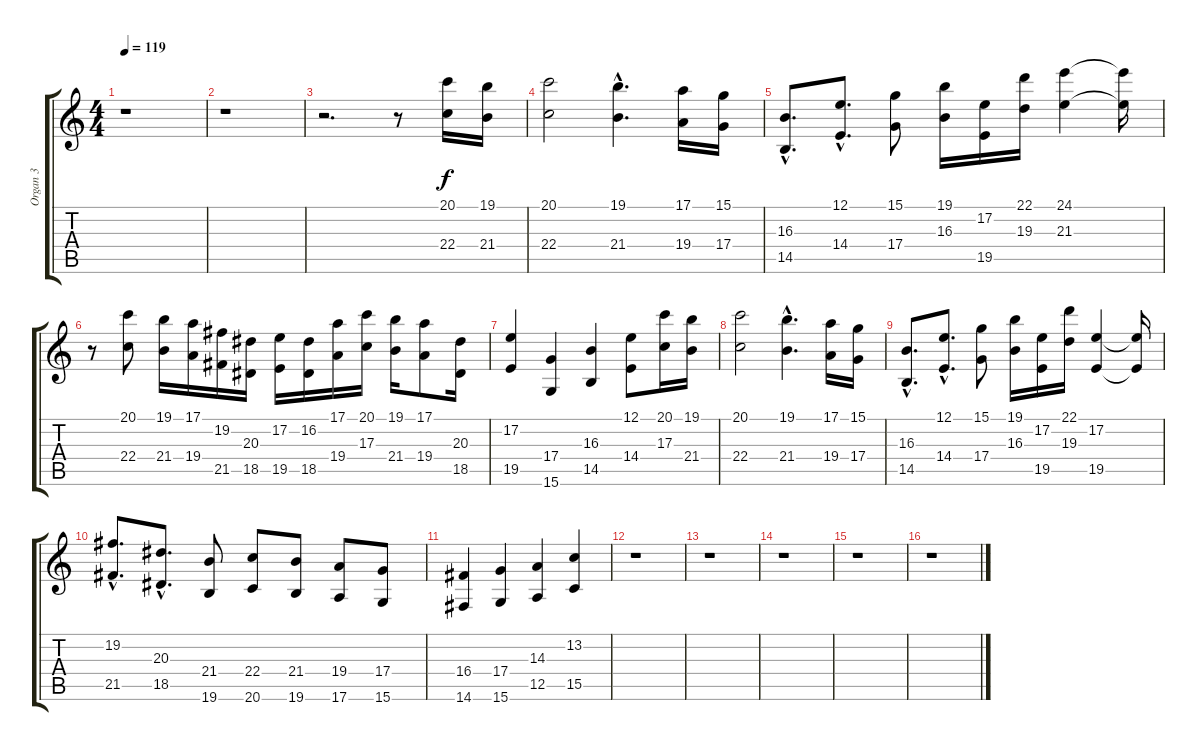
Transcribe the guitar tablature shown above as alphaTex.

\track ("Organ 3" "Organ 3") {instrument churchorgan}
\staff {score tabs}
\tuning (E4 B3 G3 D3 A2 E2) {hide}
\ts (4 4)
\tempo 119
\clef g2
\ks c
r.1{dy f} |
r.1 |
r.2{d} r.8 (20.1 22.4).16 (19.1 21.4).16 |
(20.1 22.4).2 (19.1{hac} 21.4{hac}).4{d} (17.1 19.4).16 (15.1 17.4).16 |
(16.3{hac} 14.5{hac}).8{d} (12.1{hac} 14.4{hac}).8{d} (15.1 17.4).8 (19.1 16.3).16 (17.2 19.5).16 (22.1 19.3).16 (24.1 21.3).4 (24.1{t} 21.3{t}).16 |
r.8 (20.1 22.4).8 (19.1 21.4).16 (17.1 19.4).16 (19.2 21.5).16 (20.3 18.5).16 (17.2 19.5).16 (16.2 18.5).16 (17.1 19.4).16 (20.1 17.3).16 (19.1 21.4).16 (17.1 19.4).8 (20.3 18.5).16 |
(17.2 19.5).4 (17.4 15.6).4 (16.3 14.5).4 (12.1 14.4).8 (20.1 17.3).16 (19.1 21.4).16 |
(20.1 22.4).2 (19.1{hac} 21.4{hac}).4{d} (17.1 19.4).16 (15.1 17.4).16 |
(16.3{hac} 14.5{hac}).8{d} (12.1{hac} 14.4{hac}).8{d} (15.1 17.4).8 (19.1 16.3).16 (17.2 19.5).16 (22.1 19.3).16 (17.2 19.5).4 (17.2{t} 19.5{t}).16 |
(19.2{hac} 21.5{hac}).8{d} (20.3{hac} 18.5{hac}).8{d} (21.4 19.6).8 (22.4 20.6).8 (21.4 19.6).8 (19.4 17.6).8 (17.4 15.6).8 |
(16.4 14.6).4 (17.4 15.6).4 (14.3 12.5).4 (13.2 15.5).4 |
r.1 |
r.1 |
r.1 |
r.1 |
r.1
